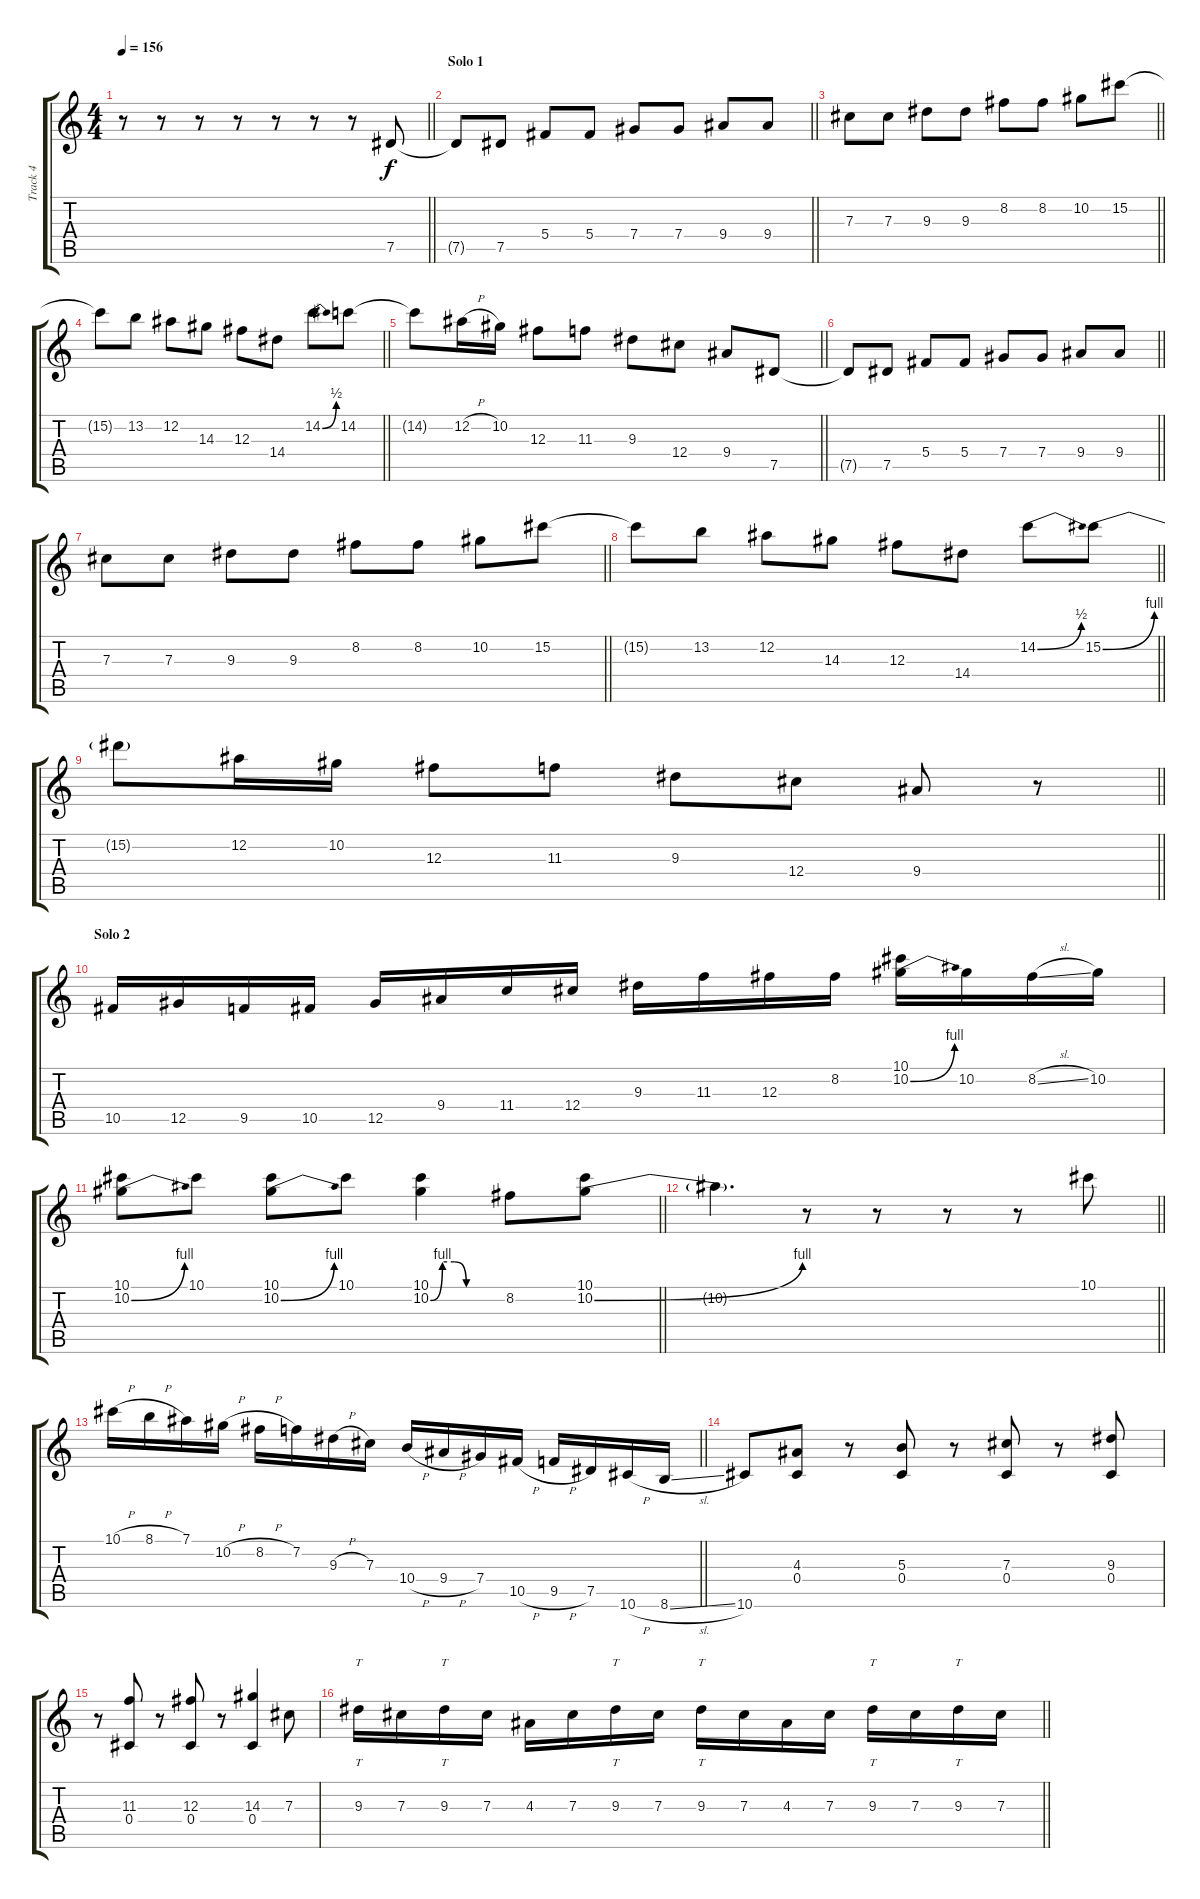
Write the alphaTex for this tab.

\track ("Track 4" "Track 4") {instrument distortionguitar}
\staff {score tabs}
\tuning (Eb4 Bb3 Gb3 Db3 Ab2 Eb2) {hide}
\ts (4 4)
\tempo 156
\clef g2
\barLineRight lightlight
\ks c
r.8{dy f} r.8 r.8 r.8 r.8 r.8 r.8 7.5.8 |
\section ("" "Solo 1")
\barLineRight lightlight
7.5{t}.8 7.5.8 5.4.8 5.4.8 7.4.8 7.4.8 9.4.8 9.4.8 |
\barLineRight lightlight
7.3.8 7.3.8 9.3.8 9.3.8 8.2.8 8.2.8 10.2.8 15.2.8 |
\barLineRight lightlight
15.2{t}.8 13.2.8 12.2.8 14.3.8 12.3.8 14.4.8 14.2{be (bend 0 0 60 2)}.8 14.2.8 |
\barLineRight lightlight
14.2{t}.8 12.2{h}.16 10.2.16 12.3.8 11.3.8 9.3.8 12.4.8 9.4.8 7.5.8 |
\barLineRight lightlight
7.5{t}.8 7.5.8 5.4.8 5.4.8 7.4.8 7.4.8 9.4.8 9.4.8 |
\barLineRight lightlight
7.3.8 7.3.8 9.3.8 9.3.8 8.2.8 8.2.8 10.2.8 15.2.8 |
\barLineRight lightlight
15.2{t}.8 13.2.8 12.2.8 14.3.8 12.3.8 14.4.8 14.2{be (bend 0 0 60 2)}.8 15.2{be (bend 0 0 60 4)}.8 |
\barLineRight lightlight
15.2{t}.8 12.2.16 10.2.16 12.3.8 11.3.8 9.3.8 12.4.8 9.4.8 r.8 |
\section ("" "Solo 2")
10.5.16 12.5.16 9.5.16 10.5.16 12.5.16 9.4.16 11.4.16 12.4.16 9.3.16 11.3.16 12.3.16 8.2.16 (10.1 10.2{be (bend 0 0 60 4)}).16 10.2.16 8.2{sl}.16 10.2.16 |
\barLineRight lightlight
(10.1 10.2{be (bend 0 0 60 4)}).8 10.1.8 (10.1 10.2{be (bend 0 0 60 4)}).8 10.1.8 (10.1 10.2{be (custom 0 0 10 4 20 4 30 0 60 0)}).4 8.2.8 (10.1 10.2{be (bend 0 0 60 4)}).8 |
\barLineRight lightlight
10.2{t}.4{d} r.8 r.8 r.8 r.8 10.1.8 |
\barLineRight lightlight
10.1{h}.16 8.1{h}.16 7.1.16 10.2{h}.16 8.2{h}.16 7.2.16 9.3{h}.16 7.3.16 10.4{h}.16 9.4{h}.16 7.4.16 10.5{h}.16 9.5{h}.16 7.5.16 10.6{h}.16 8.6{sl}.16 |
10.6.8 (4.3 0.4).8 r.8 (5.3 0.4).8 r.8 (7.3 0.4).8 r.8 (9.3 0.4).8 |
r.8 (11.3 0.4).8 r.8 (12.3 0.4).8 r.8 (14.3 0.4).4 7.3.8 |
\barLineRight lightlight
9.3.16{tt} 7.3.16 9.3.16{tt} 7.3.16 4.3.16 7.3.16 9.3.16{tt} 7.3.16 9.3.16{tt} 7.3.16 4.3.16 7.3.16 9.3.16{tt} 7.3.16 9.3.16{tt} 7.3.16
